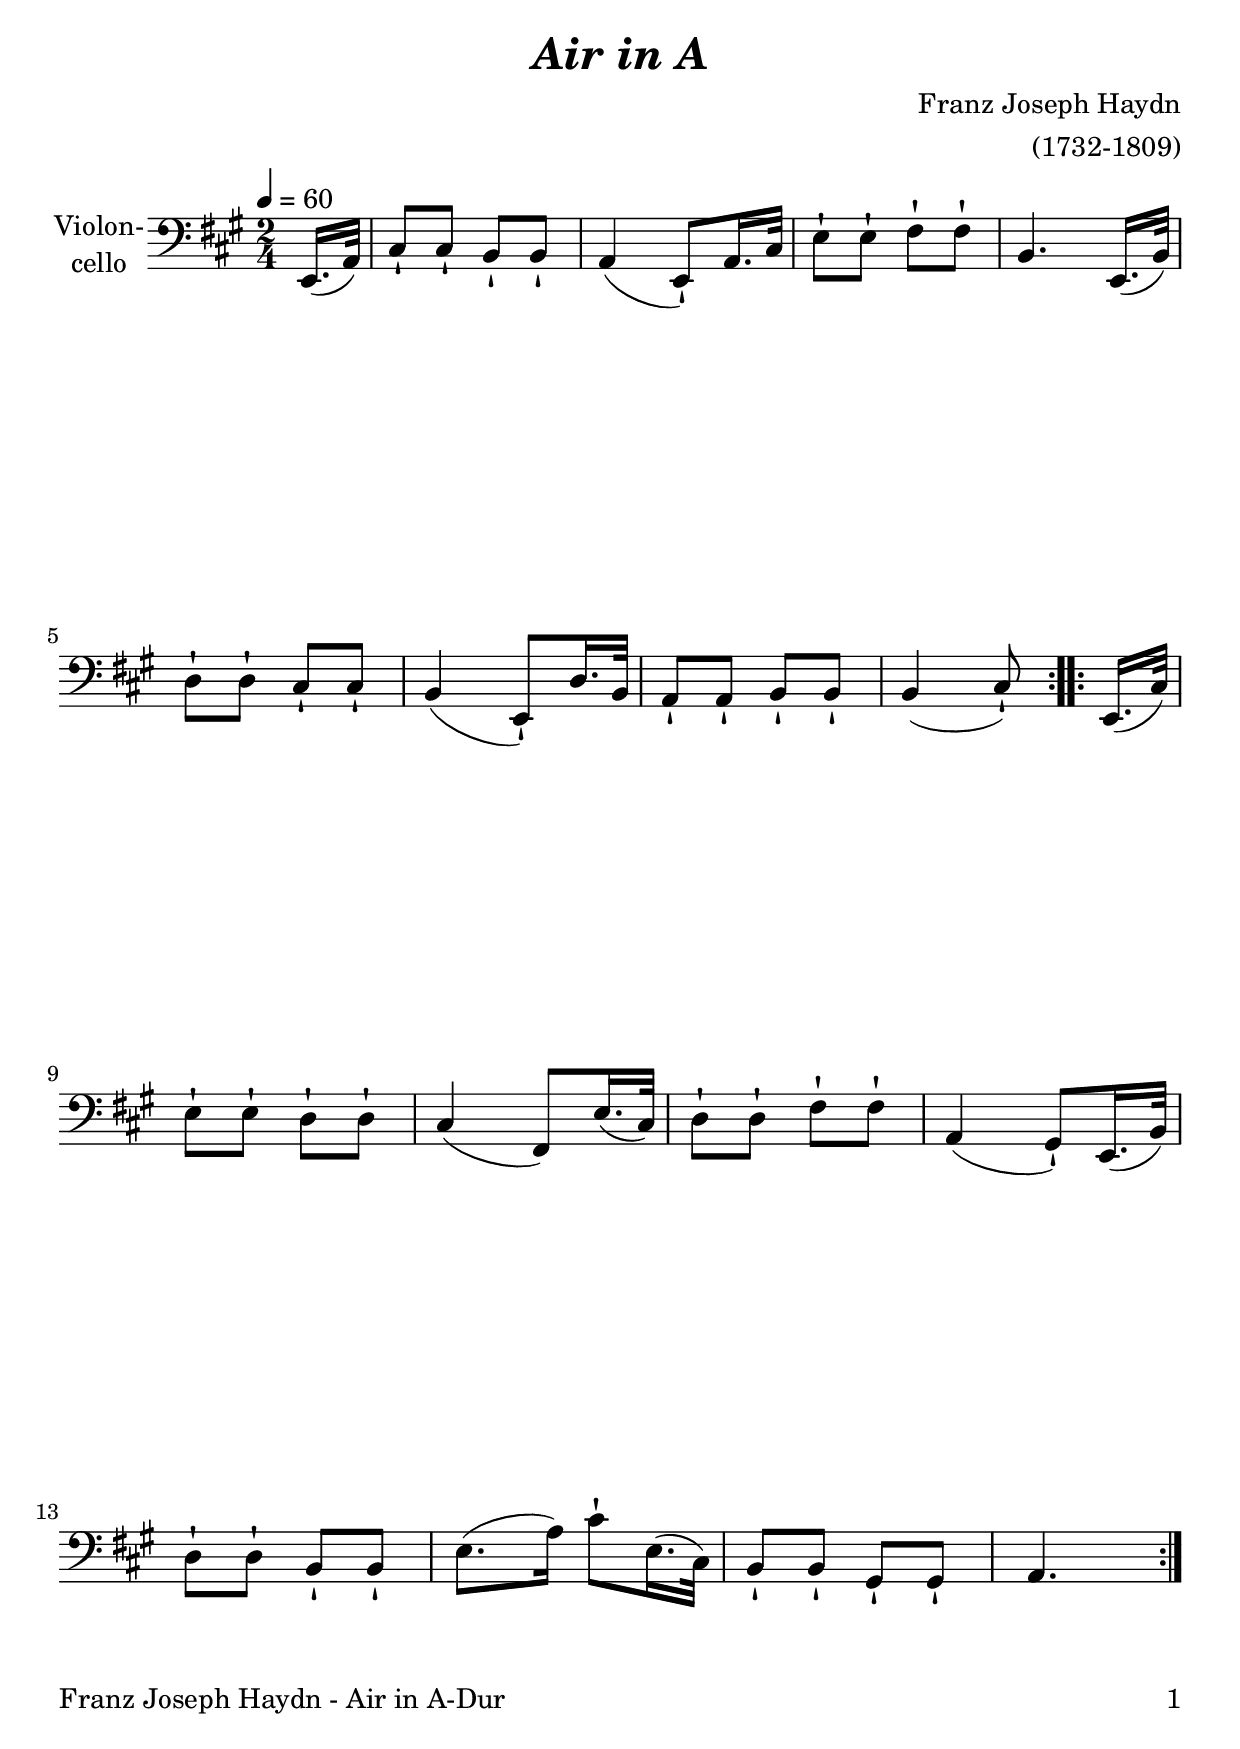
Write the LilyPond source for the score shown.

\version "2.24.1"
\include "deutsch.ly"

#(set-global-staff-size 24)

\header {
  title     = \markup \bold \italic "Air in A"
  composer  = "Franz Joseph Haydn"
  arranger  = "(1732-1809)"
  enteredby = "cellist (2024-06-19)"
%  piece     = ""
}

voiceconsts = {
  \key a \major
  \time 2/4
  \clef "bass"
%  \numericTimeSignature
  \compressEmptyMeasures
  % Set default beaming for all staves
%  \set Timing.beamExceptions = #'()
%  \set Timing.baseMoment     = #(ly:make-moment 1 4)
%  \set Timing.beatStructure  = #'(1 1 1)
  \tempo 4=60
}

mist = "string ensemble 1"
mivl = "violin"
miba = "cello"
mipz = "pizzicato strings"

va = \relative c, {
  \voiceconsts

  \repeat volta 2 {
    \partial 8 e16.( a32)
    cis8-! cis-! h-! h-!
    a4( e8)-! a16. cis32
    e8-! e-! fis-! fis-!
    h,4. e,16.( h'32)
    d8-! d-! cis-! cis-!
    h4( e,8)-! d'16. h32
    a8-! a-! h-! h-!
    h4( cis8)-!
  }

  \repeat volta 2 {
    e,16.( cis'32)

    e8-! e-! d-! d-!
    cis4( fis,8) e'16.( cis32)
    d8-! d-! fis-! fis-!
    a,4( gis8)-! e16.( h'32)
    d8-! d-! h-! h-!
    e8.( a16) cis8-! e,16.( cis32)
    h8-! h-! gis-! gis-!
    \partial 4. a4.
  }
}


music = \new StaffGroup <<
      \new Staff {
	\set Staff.midiInstrument = \miba
	\set Staff.instrumentName = \markup \center-column { "Violon-" "cello" }
	\transpose a a { \va }
      }
>>

\book {
   \paper {
    print-page-number = ##t
    print-first-page-number = ##t
    ragged-last-bottom = ##f
    oddHeaderMarkup = \markup \null
    evenHeaderMarkup = \markup \null
    oddFooterMarkup = \markup {
      \fill-line {
        \if \should-print-page-number
        "Franz Joseph Haydn - Air in A-Dur" \fromproperty #'page:page-number-string
      }
    }
    evenFooterMarkup = \oddFooterMarkup
  } \score {
    \music
    \layout {}
  }

  \score {
    \unfoldRepeats \music

    \midi {
      \context {
        \Score
      }
    }
  }
}